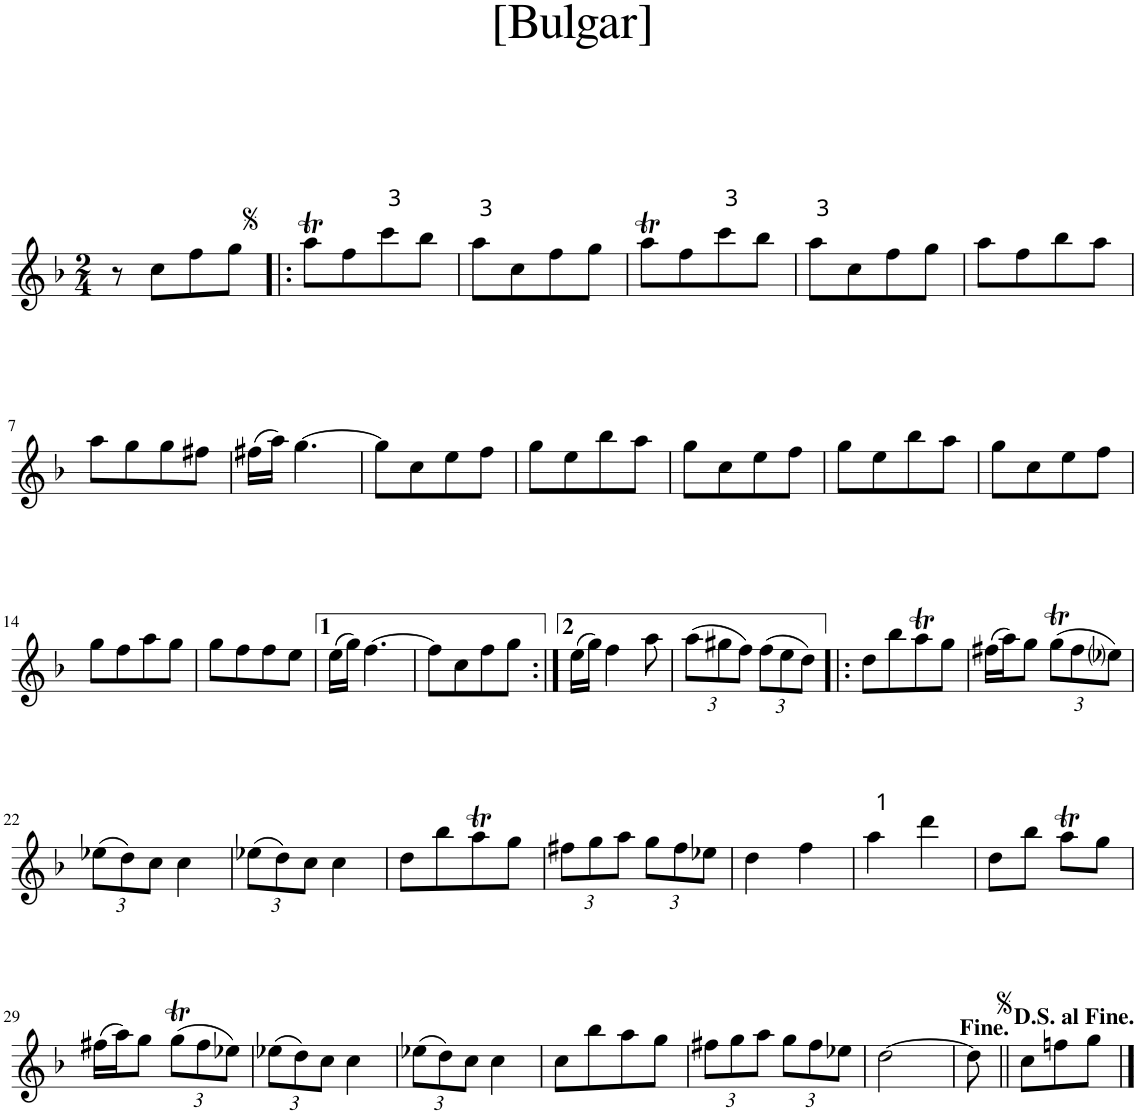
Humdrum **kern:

**kern
*part1
*staff1
*I"Piano
*I'Pno.
*clefG2
*k[b-]
*M2/4
=1
8r
8cc\L
8ff\
8gg\J
=2!|:
8aat\L
8ff\
8ccc\
8bb-\J
=3
8aa\L
8cc\
8ff\
8gg\J
=4
8aat\L
8ff\
8ccc\
8bb-\J
=5
8aa\L
8cc\
8ff\
8gg\J
=6
8aa\L
8ff\
8bb-\
8aa\J
!!LO:LB:g=z
=7
8aa\L
8gg\
8gg\
8ff#X\J
=8
(16ff#X\LL
16aa\JJ)
[4.gg\
=9
8gg\L]
8cc\
8ee\
8ff\J
=10
8gg\L
8ee\
8bb-\
8aa\J
=11
8gg\L
8cc\
8ee\
8ff\J
=12
8gg\L
8ee\
8bb-\
8aa\J
=13
8gg\L
8cc\
8ee\
8ff\J
!!LO:LB:g=z
=14
8gg\L
8ff\
8aa\
8gg\J
=15
8gg\L
8ff\
8ff\
8ee\J
=16
(16ee\LL
16gg\JJ)
[4.ff\
=17
8ff\L]
8cc\
8ff\
8gg\J
=18:|!
(16ee\LL
16gg\JJ)
4ff\
8aa\
=19
*Xbrackettup
(12aa\L
12gg#X\
12ff\J)
(12ff\L
12ee\
12dd\J)
=20!|:
8dd\L
8bb-\
8aat\
8gg\J
=21
(16ff#X\LL
16aa\J)
8gg\J
(12ggT\L
12ff#\
12ee-i\J)
!!LO:LB:g=z
=22
(12ee-X\L
12dd\)
12cc\J
4cc\
=23
(12ee-X\L
12dd\)
12cc\J
4cc\
=24
8dd\L
8bb-\
8aat\
8gg\J
=25
12ff#X\L
12gg\
12aa\J
12gg\L
12ff#\
12ee-X\J
=26
4dd\
4ff\
=27
4aa\
4ddd\
=28
8dd\L
8bb-\J
8aat\L
8gg\J
!!LO:LB:g=z
=29
(16ff#X\LL
16aa\J)
8gg\J
(12ggT\L
12ff#\
12ee-X\J)
=30
(12ee-X\L
12dd\)
12cc\J
4cc\
=31
(12ee-X\L
12dd\)
12cc\J
4cc\
=32
8cc\L
8bb-\
8aa\
8gg\J
=33
12ff#X\L
12gg\
12aa\J
12gg\L
12ff#\
12ee-X\J
=34
[2dd\
=35
8dd\]
=36||
8cc\L
8ffn\
8gg\J
==
*-
